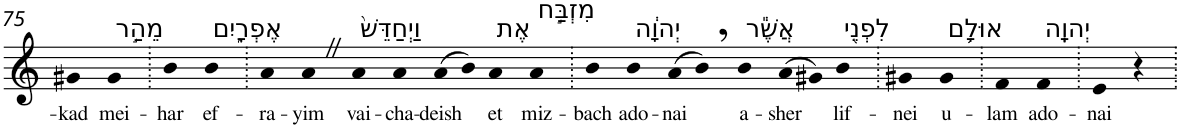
**kern	**text
*part1	*part1
*staff1	*staff1
*I"Piano	*
*I'Pno	*
!!LO:PB:g=z
*clefG2	*
*k[]	*
=75	=75
!	!LO:LY:b
4g#X	-kad
!LO:TX:a:t=מֵהַ֣ר	!
!	!LO:LY:b
4g#	mei-
=76.	=76.
!	!LO:LY:b
4b	-har
!LO:TX:a:t=אֶפְרָ֑יִם	!
!	!LO:LY:b
4b	ef-
=77.	=77.
!	!LO:LY:b
4a	-ra-
!	!LO:LY:b
4aZ	-yim
!LO:TX:a:t=וַיְחַדֵּשׁ֙	!
!	!LO:LY:b
4a	vai-
!	!LO:LY:b
4a	-cha-
!	!LO:LY:b
(>8a	-deish
8b)	.
!LO:TX:a:t=אֶת	!
!	!LO:LY:b
4a	et
!LO:TX:a:t=מִזְבַּ֣ח	!
!	!LO:LY:b
4a	miz-
=78.	=78.
!	!LO:LY:b
4b	-bach
!LO:TX:a:t=יְהוָ֔ה	!
!	!LO:LY:b
4b	ado-
!	!LO:LY:b
(>8a	-nai
8b,)	.
!LO:TX:a:t=אֲשֶׁ֕ר	!
!	!LO:LY:b
4b	a-
!	!LO:LY:b
(>8a	-sher
8g#X)	.
!LO:TX:a:t=לִפְנֵ֖י	!
!	!LO:LY:b
4b	lif-
=79.	=79.
!	!LO:LY:b
4g#X	-nei
!LO:TX:a:t=אוּלָ֥ם	!
!	!LO:LY:b
4g#	u-
=80.	=80.
!	!LO:LY:b
4f	-lam
!LO:TX:a:t=יְהוָֽה	!
!	!LO:LY:b
4f	ado-
=81.	=81.
!	!LO:LY:b
4e	-nai
4r	.
=.	=.
*-	*-
